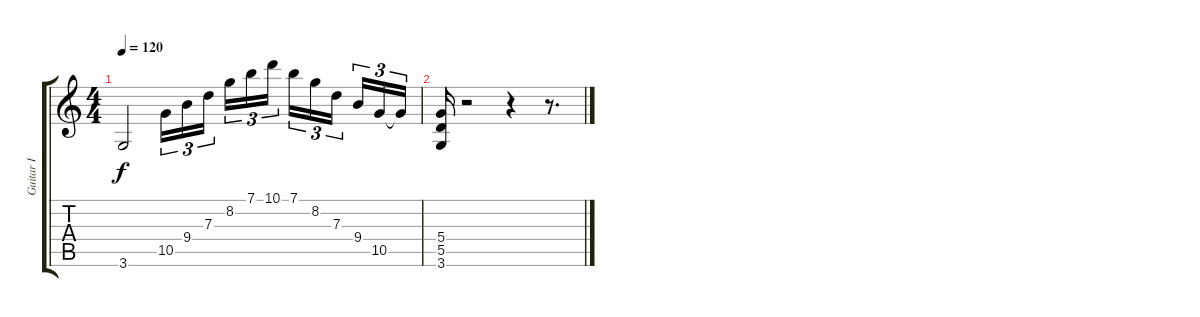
\track ("Guitar I" "Guitar I") {instrument overdrivenguitar}
\staff {score tabs}
\tuning (E4 B3 G3 D3 A2 E2) {hide}
\ts (4 4)
\tempo 120
\clef g2
\ks c
3.6{t}.2{dy f} 10.5.16{tu (3 2)} 9.4.16{tu (3 2)} 7.3.16{tu (3 2) beam splitsecondary} 8.2.16{tu (3 2)} 7.1.16{tu (3 2)} 10.1.16{tu (3 2)} 7.1.16{tu (3 2)} 8.2.16{tu (3 2)} 7.3.16{tu (3 2) beam splitsecondary} 9.4.16{tu (3 2)} 10.5.16{tu (3 2)} 10.5{t}.16{tu (3 2)} |
(5.4 5.5 3.6).16 r.2 r.4 r.8{d}
